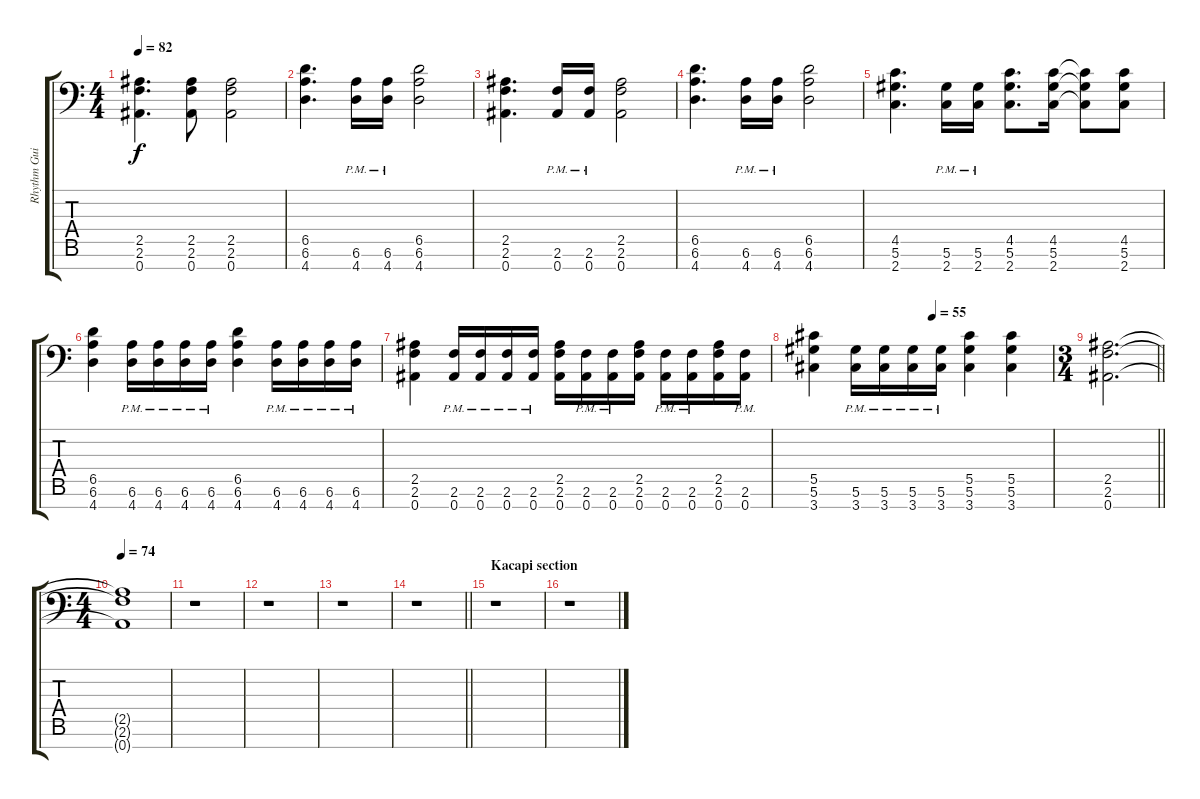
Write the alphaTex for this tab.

\track ("Rhythm Guitar" "Rhythm Gui") {instrument distortionguitar}
\staff {score tabs}
\tuning (Eb4 Bb3 Gb3 Db3 Ab2 Eb2 Bb1) {hide}
\ts (4 4)
\tempo 82
\clef f4
\ks c
(2.5 2.6 0.7).4{d dy f} (2.5 2.6 0.7).8 (2.5 2.6 0.7).2 |
(6.5 6.6 4.7).4{d} (6.6{pm} 4.7{pm}).16 (6.6{pm} 4.7{pm}).16 (6.5 6.6 4.7).2 |
(2.5 2.6 0.7).4{d} (2.6{pm} 0.7{pm}).16 (2.6{pm} 0.7{pm}).16 (2.5 2.6 0.7).2 |
(6.5 6.6 4.7).4{d} (6.6{pm} 4.7{pm}).16 (6.6{pm} 4.7{pm}).16 (6.5 6.6 4.7).2 |
(4.5 5.6 2.7).4{d} (5.6{pm} 2.7{pm}).16 (5.6{pm} 2.7{pm}).16 (4.5 5.6 2.7).8{d} (4.5 5.6 2.7).16 (4.5{t} 5.6{t} 2.7{t}).8 (4.5 5.6 2.7).8 |
(6.5 6.6 4.7).4 (6.6{pm} 4.7{pm}).16 (6.6{pm} 4.7{pm}).16 (6.6{pm} 4.7{pm}).16 (6.6{pm} 4.7{pm}).16 (6.5 6.6 4.7).4 (6.6{pm} 4.7{pm}).16 (6.6{pm} 4.7{pm}).16 (6.6{pm} 4.7{pm}).16 (6.6{pm} 4.7{pm}).16 |
(2.5 2.6 0.7).4 (2.6{pm} 0.7{pm}).16 (2.6{pm} 0.7{pm}).16 (2.6{pm} 0.7{pm}).16 (2.6{pm} 0.7{pm}).16 (2.5 2.6 0.7).16 (2.6{pm} 0.7{pm}).16 (2.6{pm} 0.7{pm}).16 (2.5 2.6 0.7).16 (2.6{pm} 0.7{pm}).16 (2.6{pm} 0.7{pm}).16 (2.5 2.6 0.7).16 (2.6{pm} 0.7{pm}).16 |
\tempo (55 0.5)
(5.5 5.6 3.7).4 (5.6{pm} 3.7{pm}).16 (5.6{pm} 3.7{pm}).16 (5.6{pm} 3.7{pm}).16 (5.6{pm} 3.7{pm}).16 (5.5 5.6 3.7).4 (5.5 5.6 3.7).4 |
\ts (3 4)
\barLineRight lightlight
(2.5 2.6 0.7).2{d} |
\ts (4 4)
\section ("" "")
\tempo 74
(2.5{t} 2.6{t} 0.7{t}).1{volume 0} |
r.1 |
r.1 |
r.1 |
\barLineRight lightlight
r.1 |
\section ("" "Kacapi section")
r.1 |
r.1
